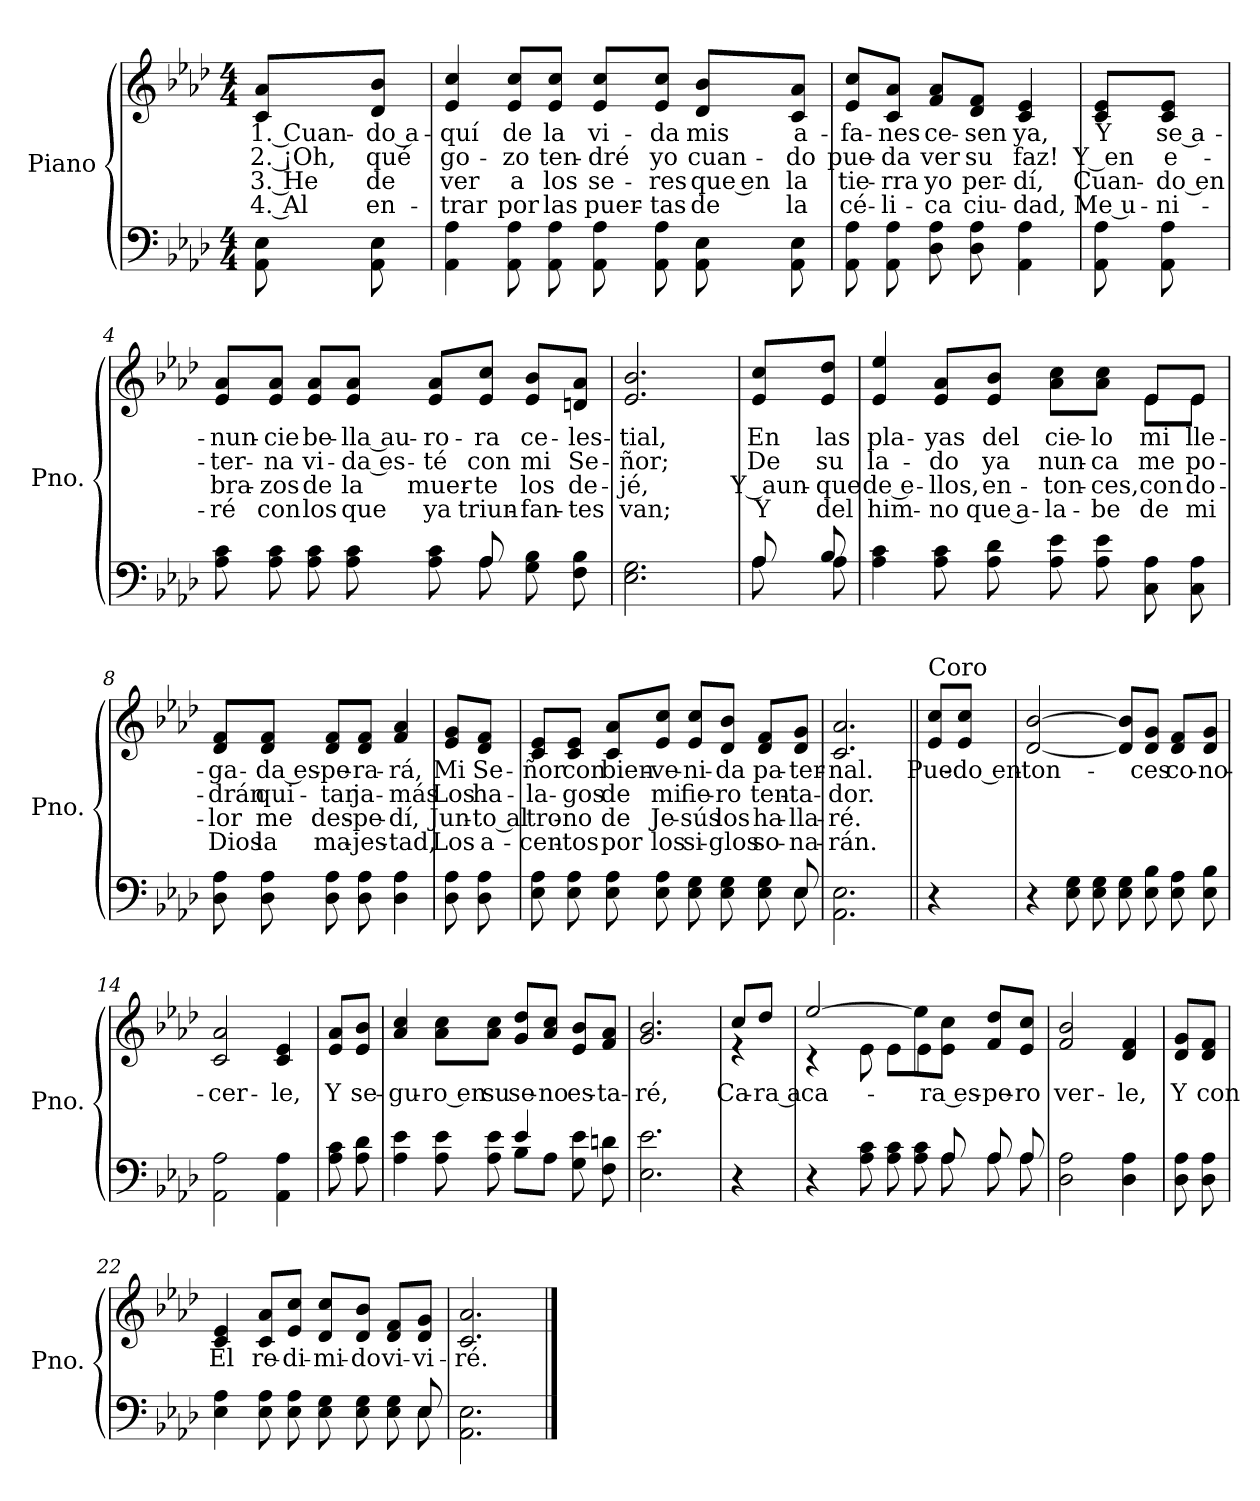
**kern	**kern	**text	**text	**text	**text
*part1	*part1	*part1	*part1	*part1	*part1
*staff2	*staff1	*staff1	*staff1	*staff1	*staff1
*I"Piano	*	*	*	*	*
*I'Pno.	*	*	*	*	*
*stria5	*stria5	*	*	*	*
*clefF4	*clefG2	*	*	*	*
*k[b-e-a-d-]	*k[b-e-a-d-]	*	*	*	*
*M4/4	*M4/4	*	*	*	*
=	=	=	=	=	=
!	!	!LO:LY:b	!LO:LY:b	!LO:LY:b	!LO:LY:b
8AA-\ 8E-\	8c/ 8a-/L	1. Cuan-	2. ¡Oh,	3. He	4. Al
!	!	!LO:LY:b	!LO:LY:b	!LO:LY:b	!LO:LY:b
8AA-\ 8E-\	8d-/ 8b-/J	-do a-	qué	de	en-
=1	=1	=1	=1	=1	=1
!	!	!LO:LY:b	!LO:LY:b	!LO:LY:b	!LO:LY:b
4AA-\ 4A-\	4e-/ 4cc/	-quí	go-	ver	-trar
!	!	!LO:LY:b	!LO:LY:b	!LO:LY:b	!LO:LY:b
8AA-\ 8A-\	8e-/ 8cc/L	de	-zo	a	por
!	!	!LO:LY:b	!LO:LY:b	!LO:LY:b	!LO:LY:b
8AA-\ 8A-\	8e-/ 8cc/J	la	ten-	los	las
!	!	!LO:LY:b	!LO:LY:b	!LO:LY:b	!LO:LY:b
8AA-\ 8A-\	8e-/ 8cc/L	vi-	-dré	se-	puer-
!	!	!LO:LY:b	!LO:LY:b	!LO:LY:b	!LO:LY:b
8AA-\ 8A-\	8e-/ 8cc/J	-da	yo	-res	-tas
!	!	!LO:LY:b	!LO:LY:b	!LO:LY:b	!LO:LY:b
8AA-\ 8E-\	8d-/ 8b-/L	mis	cuan-	que en	de
!	!	!LO:LY:b	!LO:LY:b	!LO:LY:b	!LO:LY:b
8AA-\ 8E-\	8c/ 8a-/J	a-	-do	la	la
=2	=2	=2	=2	=2	=2
!	!	!LO:LY:b	!LO:LY:b	!LO:LY:b	!LO:LY:b
8AA-\ 8A-\	8e-/ 8cc/L	-fa-	pue-	tie-	cé-
!	!	!LO:LY:b	!LO:LY:b	!LO:LY:b	!LO:LY:b
8AA-\ 8A-\	8c/ 8a-/J	-nes	-da	-rra	-li-
!	!	!LO:LY:b	!LO:LY:b	!LO:LY:b	!LO:LY:b
8D-\ 8A-\	8f/ 8a-/L	ce-	ver	yo	-ca
!	!	!LO:LY:b	!LO:LY:b	!LO:LY:b	!LO:LY:b
8D-\ 8A-\	8d-/ 8f/J	-sen	su	per-	ciu-
!	!	!LO:LY:b	!LO:LY:b	!LO:LY:b	!LO:LY:b
4AA-\ 4A-\	4c/ 4e-/	ya,	faz!	-dí,	-dad,
!!LO:LB:g=z
=3	=3	=3	=3	=3	=3
!	!	!LO:LY:b	!LO:LY:b	!LO:LY:b	!LO:LY:b
8AA-\ 8A-\	8c/ 8e-/L	Y	Y en	Cuan-	Me u-
!	!	!LO:LY:b	!LO:LY:b	!LO:LY:b	!LO:LY:b
8AA-\ 8A-\	8c/ 8e-/J	se a-	e-	-do en	-ni-
=4	=4	=4	=4	=4	=4
*^	*	*	*	*	*
!	!	!	!LO:LY:b	!LO:LY:b	!LO:LY:b	!LO:LY:b
8A-\ 8c\	8ryy	8e-/ 8a-/L	-nun-	-ter-	bra-	-ré
!	!	!	!LO:LY:b	!LO:LY:b	!LO:LY:b	!LO:LY:b
*v	*v	*	*	*	*	*
8A-\ 8c\	8e-/ 8a-/J	-cie	-na	-zos	con
!	!	!LO:LY:b	!LO:LY:b	!LO:LY:b	!LO:LY:b
8A-\ 8c\	8e-/ 8a-/L	be-	vi-	de	los
!	!	!LO:LY:b	!LO:LY:b	!LO:LY:b	!LO:LY:b
8A-\ 8c\	8e-/ 8a-/J	-lla au-	-da es-	la	que
!	!	!LO:LY:b	!LO:LY:b	!LO:LY:b	!LO:LY:b
8A-\ 8c\	8e-/ 8a-/L	-ro-	-té	muer-	ya
*^	*	*	*	*	*
!	!	!	!LO:LY:b	!LO:LY:b	!LO:LY:b	!LO:LY:b
8A-\	8A-/	8e-/ 8cc/J	-ra	con	-te	triun-
!	!	!	!LO:LY:b	!LO:LY:b	!LO:LY:b	!LO:LY:b
8G\ 8B-\	4ryy	8e-/ 8b-/L	ce-	mi	los	-fan-
!	!	!	!LO:LY:b	!LO:LY:b	!LO:LY:b	!LO:LY:b
8F\ 8B-\	.	8dn/ 8a-/J	-les-	Se-	de-	-tes
*v	*v	*	*	*	*	*
=5	=5	=5	=5	=5	=5
!	!	!LO:LY:b	!LO:LY:b	!LO:LY:b	!LO:LY:b
2.E-\ 2.G\	2.e-/ 2.b-/	-tial,	-ñor;	-jé,	van;
!!LO:LB:g=z
=6	=6	=6	=6	=6	=6
*^	*	*	*	*	*
!	!	!	!LO:LY:b	!LO:LY:b	!LO:LY:b	!LO:LY:b
8A-/	8A-\	8e-/ 8cc/L	En	De	Y aun-	Y
!	!	!	!LO:LY:b	!LO:LY:b	!LO:LY:b	!LO:LY:b
8B-/	8A-\	8e-/ 8dd-/J	las	su	-que	del
=7	=7	=7	=7	=7	=7	=7
!	!	!	!LO:LY:b	!LO:LY:b	!LO:LY:b	!LO:LY:b
*v	*v	*^	*	*	*	*
4A-\ 4c\	4e-/ 4ee-/	2.ryy	pla-	la-	de e-	him-
!	!	!	!LO:LY:b	!LO:LY:b	!LO:LY:b	!LO:LY:b
8A-\ 8c\	8e-/ 8a-/L	.	-yas	-do	-llos,	-no
!	!	!	!LO:LY:b	!LO:LY:b	!LO:LY:b	!LO:LY:b
8A-\ 8d-\	8e-/ 8b-/J	.	del	ya	en-	que a-
!	!	!	!LO:LY:b	!LO:LY:b	!LO:LY:b	!LO:LY:b
8A-\ 8e-\	8a-\ 8cc\L	.	cie-	nun-	-ton-	-la-
!	!	!	!LO:LY:b	!LO:LY:b	!LO:LY:b	!LO:LY:b
8A-\ 8e-\	8a-\ 8cc\J	.	-lo	-ca	-ces,	-be
!	!	!	!LO:LY:b	!LO:LY:b	!LO:LY:b	!LO:LY:b
8C\ 8A-\	8e-/L	8e-\L	mi	me	con	de
!	!	!	!LO:LY:b	!LO:LY:b	!LO:LY:b	!LO:LY:b
8C\ 8A-\	8e-/J	8e-\J	lle-	po-	do-	mi
=8	=8	=8	=8	=8	=8	=8
!	!	!	!LO:LY:b	!LO:LY:b	!LO:LY:b	!LO:LY:b
*	*v	*v	*	*	*	*
8D-\ 8A-\	8d-/ 8f/L	-ga-	-drán	-lor	Dios
!	!	!LO:LY:b	!LO:LY:b	!LO:LY:b	!LO:LY:b
8D-\ 8A-\	8d-/ 8f/J	-da es-	qui-	me	la
!	!	!LO:LY:b	!LO:LY:b	!LO:LY:b	!LO:LY:b
8D-\ 8A-\	8d-/ 8f/L	-pe-	-tar	des-	ma-
!	!	!LO:LY:b	!LO:LY:b	!LO:LY:b	!LO:LY:b
8D-\ 8A-\	8d-/ 8f/J	-ra-	ja-	-pe-	-jes-
!	!	!LO:LY:b	!LO:LY:b	!LO:LY:b	!LO:LY:b
4D-\ 4A-\	4f/ 4a-/	-rá,	-más	-dí,	-tad,
!!LO:LB:g=z
=9	=9	=9	=9	=9	=9
!	!	!LO:LY:b	!LO:LY:b	!LO:LY:b	!LO:LY:b
8D-\ 8A-\	8e-/ 8g/L	Mi	Los	Jun-	Los
!	!	!LO:LY:b	!LO:LY:b	!LO:LY:b	!LO:LY:b
8D-\ 8A-\	8d-/ 8f/J	Se-	ha-	-to al	a-
=10	=10	=10	=10	=10	=10
*^	*	*	*	*	*
!	!	!	!LO:LY:b	!LO:LY:b	!LO:LY:b	!LO:LY:b
8E-\ 8A-\	2..ryy	8c/ 8e-/L	-ñor	-la-	tro-	-cen-
!	!	!	!LO:LY:b	!LO:LY:b	!LO:LY:b	!LO:LY:b
8E-\ 8A-\	.	8c/ 8e-/J	con	-gos	-no	-tos
!	!	!	!LO:LY:b	!LO:LY:b	!LO:LY:b	!LO:LY:b
8E-\ 8A-\	.	8c/ 8a-/L	bien-	de	de	por
!	!	!	!LO:LY:b	!LO:LY:b	!LO:LY:b	!LO:LY:b
8E-\ 8A-\	.	8e-/ 8cc/J	-ve-	mi	Je-	los
!	!	!	!LO:LY:b	!LO:LY:b	!LO:LY:b	!LO:LY:b
8E-\ 8G\	.	8e-/ 8cc/L	-ni-	fie-	-sús	si-
!	!	!	!LO:LY:b	!LO:LY:b	!LO:LY:b	!LO:LY:b
8E-\ 8G\	.	8d-/ 8b-/J	-da	-ro	los	-glos
!	!	!	!LO:LY:b	!LO:LY:b	!LO:LY:b	!LO:LY:b
8E-\ 8G\	.	8d-/ 8f/L	pa-	ten-	ha-	so-
!	!	!	!LO:LY:b	!LO:LY:b	!LO:LY:b	!LO:LY:b
8E-\	8E-/	8d-/ 8g/J	-ter-	-ta-	-lla-	-na-
=11	=11	=11	=11	=11	=11	=11
!	!	!	!LO:LY:b	!LO:LY:b	!LO:LY:b	!LO:LY:b
*v	*v	*	*	*	*	*
2.AA-\ 2.E-\	2.c/ 2.a-/	-nal.	-dor.	-ré.	-rán.
!!LO:PB:g=z
=12||	=12||	=12||	=12||	=12||	=12||
!	!LO:TX:a:t=Coro	!	!	!	!
!	!	!LO:LY:b	!	!	!
4r	8e-/ 8cc/L	Pue-	.	.	.
!	!	!LO:LY:b	!	!	!
.	8e-/ 8cc/J	-do en-	.	.	.
=13	=13	=13	=13	=13	=13
!	!	!LO:LY:b	!	!	!
4r	[2d-/ [2b-/	-ton-	.	.	.
8E-\ 8G\	.	.	.	.	.
8E-\ 8G\	.	.	.	.	.
8E-\ 8G\	8d-]/ 8b-]/L	.	.	.	.
!	!	!LO:LY:b	!	!	!
8E-\ 8B-\	8d-/ 8g/J	-ces	.	.	.
!	!	!LO:LY:b	!	!	!
8E-\ 8A-\	8d-/ 8f/L	co-	.	.	.
!	!	!LO:LY:b	!	!	!
8E-\ 8B-\	8d-/ 8g/J	-no-	.	.	.
=14	=14	=14	=14	=14	=14
!	!	!LO:LY:b	!	!	!
2AA-\ 2A-\	2c/ 2a-/	-cer-	.	.	.
!	!	!LO:LY:b	!	!	!
4AA-\ 4A-\	4c/ 4e-/	-le,	.	.	.
!!LO:LB:g=z
=15	=15	=15	=15	=15	=15
!	!	!LO:LY:b	!	!	!
8A-\ 8c\	8e-/ 8a-/L	Y	.	.	.
!	!	!LO:LY:b	!	!	!
8A-\ 8d-\	8e-/ 8b-/J	se-	.	.	.
=16	=16	=16	=16	=16	=16
*^	*	*	*	*	*
!	!	!	!LO:LY:b	!	!	!
4A-\ 4e-\	2ryy	4a-/ 4cc/	-gu-	.	.	.
!	!	!	!LO:LY:b	!	!	!
8A-\ 8e-\	.	8a-\ 8cc\L	-ro en	.	.	.
!	!	!	!LO:LY:b	!	!	!
8A-\ 8e-\	.	8a-\ 8cc\J	su	.	.	.
!	!	!	!LO:LY:b	!	!	!
4e-/	8B-\L	8g/ 8dd-/L	se-	.	.	.
!	!	!	!LO:LY:b	!	!	!
.	8A-\J	8a-/ 8cc/J	-no	.	.	.
!	!	!	!LO:LY:b	!	!	!
8G\ 8e-\	4ryy	8e-/ 8b-/L	es-	.	.	.
!	!	!	!LO:LY:b	!	!	!
8F\ 8dn\	.	8f/ 8a-/J	-ta-	.	.	.
*v	*v	*	*	*	*	*
=17	=17	=17	=17	=17	=17
!	!	!LO:LY:b	!	!	!
2.E-\ 2.e-\	2.g/ 2.b-/	-ré,	.	.	.
!!LO:LB:g=z
=18	=18	=18	=18	=18	=18
!	!	!LO:LY:b	!	!	!
*	*^	*	*	*	*
4r	8cc/L	4r	Ca-	.	.	.
!	!	!	!LO:LY:b	!	!	!
.	8dd-/J	.	-ra a	.	.	.
=19	=19	=19	=19	=19	=19	=19
*^	*	*	*	*	*	*
!	!	!	!	!LO:LY:b	!	!	!
4r	8ryy	[2ee-/	4r	ca-	.	.	.
*v	*v	*	*	*	*	*	*
8A-\ 8c\	.	8e-\	.	.	.	.
8A-\ 8c\	.	8e-\L	.	.	.	.
8A-\ 8c\	8ee-\L]	8e-\J	.	.	.	.
*^	*	*	*	*	*	*
!	!	!	!	!LO:LY:b	!	!	!
8A-/	8A-\	8e-\ 8cc\J	4.ryy	-ra es-	.	.	.
!	!	!	!	!LO:LY:b	!	!	!
8A-/	8A-\	8f/ 8dd-/L	.	-pe-	.	.	.
!	!	!	!	!LO:LY:b	!	!	!
8A-/	8A-\	8e-/ 8cc/J	.	-ro	.	.	.
*	*	*v	*v	*	*	*	*
=20	=20	=20	=20	=20	=20	=20
!	!	!	!LO:LY:b	!	!	!
*v	*v	*	*	*	*	*
2D-\ 2A-\	2f/ 2b-/	ver-	.	.	.
!	!	!LO:LY:b	!	!	!
4D-\ 4A-\	4d-/ 4f/	-le,	.	.	.
!!LO:LB:g=z
=21	=21	=21	=21	=21	=21
!	!	!LO:LY:b	!	!	!
8D-\ 8A-\	8d-/ 8g/L	Y	.	.	.
!	!	!LO:LY:b	!	!	!
8D-\ 8A-\	8d-/ 8f/J	con	.	.	.
=22	=22	=22	=22	=22	=22
*^	*	*	*	*	*
!	!	!	!LO:LY:b	!	!	!
4E-\ 4A-\	2..ryy	4c/ 4e-/	Él	.	.	.
!	!	!	!LO:LY:b	!	!	!
8E-\ 8A-\	.	8c/ 8a-/L	re-	.	.	.
!	!	!	!LO:LY:b	!	!	!
8E-\ 8A-\	.	8e-/ 8cc/J	-di-	.	.	.
!	!	!	!LO:LY:b	!	!	!
8E-\ 8G\	.	8d-/ 8cc/L	-mi-	.	.	.
!	!	!	!LO:LY:b	!	!	!
8E-\ 8G\	.	8d-/ 8b-/J	-do	.	.	.
!	!	!	!LO:LY:b	!	!	!
8E-\ 8G\	.	8d-/ 8f/L	vi-	.	.	.
!	!	!	!LO:LY:b	!	!	!
8E-\	8E-/	8d-/ 8g/J	-vi-	.	.	.
=23	=23	=23	=23	=23	=23	=23
!	!	!	!LO:LY:b	!	!	!
*v	*v	*	*	*	*	*
2.AA-\ 2.E-\	2.c/ 2.a-/	-ré.	.	.	.
==	==	==	==	==	==
*-	*-	*-	*-	*-	*-
